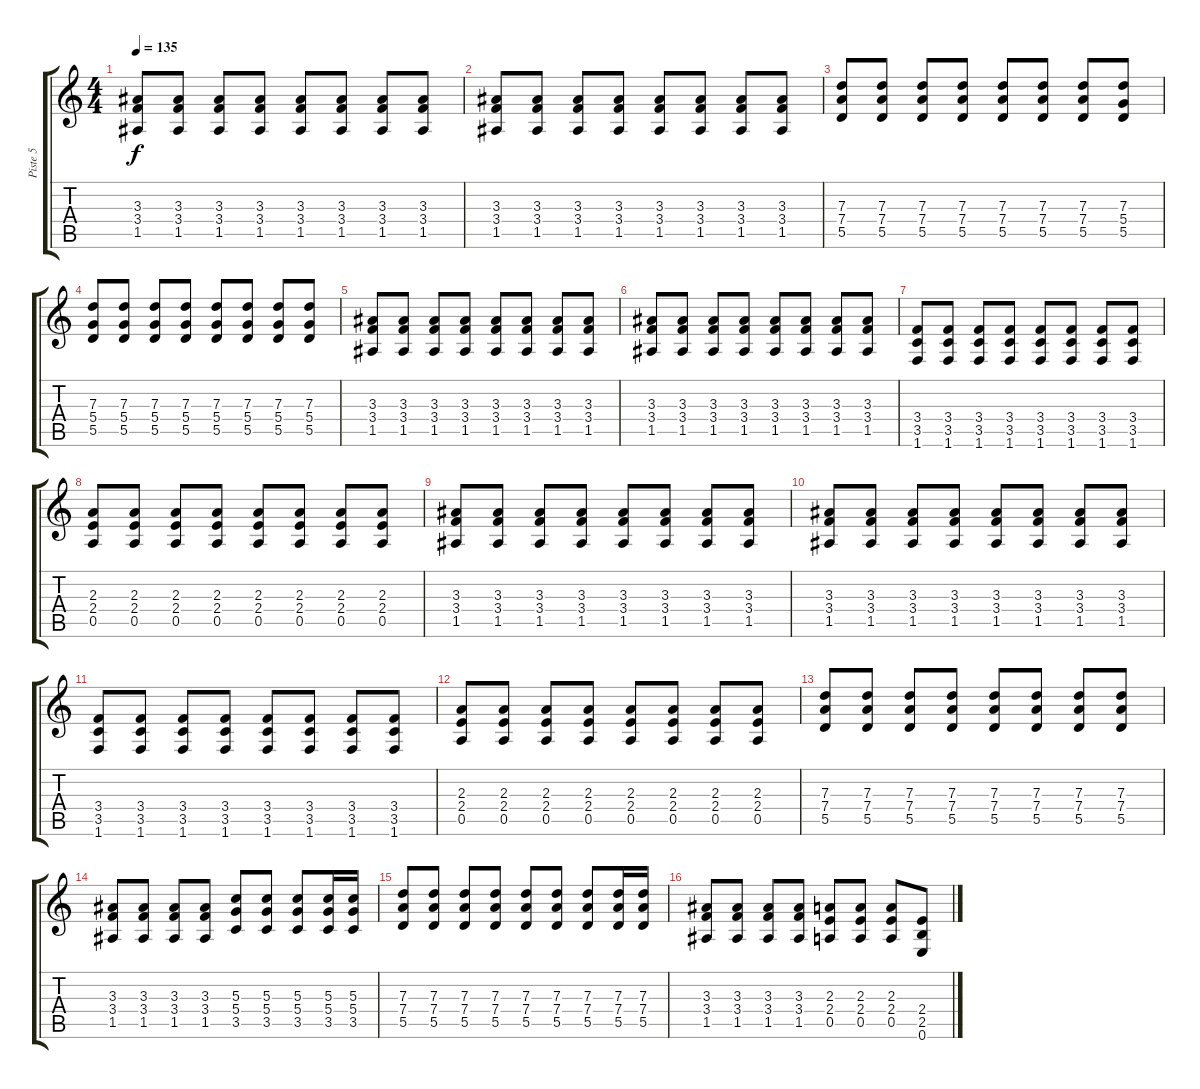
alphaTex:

\track ("Piste 5" "Piste 5") {instrument overdrivenguitar}
\staff {score tabs}
\tuning (E4 B3 G3 D3 A2 E2) {hide}
\ts (4 4)
\tempo 135
\clef g2
\ks c
(3.3 3.4 1.5).8{dy f} (3.3 3.4 1.5).8 (3.3 3.4 1.5).8 (3.3 3.4 1.5).8 (3.3 3.4 1.5).8 (3.3 3.4 1.5).8 (3.3 3.4 1.5).8 (3.3 3.4 1.5).8 |
(3.3 3.4 1.5).8 (3.3 3.4 1.5).8 (3.3 3.4 1.5).8 (3.3 3.4 1.5).8 (3.3 3.4 1.5).8 (3.3 3.4 1.5).8 (3.3 3.4 1.5).8 (3.3 3.4 1.5).8 |
(7.3 7.4 5.5).8 (7.3 7.4 5.5).8 (7.3 7.4 5.5).8 (7.3 7.4 5.5).8 (7.3 7.4 5.5).8 (7.3 7.4 5.5).8 (7.3 7.4 5.5).8 (7.3 5.4 5.5).8 |
(7.3 5.4 5.5).8 (7.3 5.4 5.5).8 (7.3 5.4 5.5).8 (7.3 5.4 5.5).8 (7.3 5.4 5.5).8 (7.3 5.4 5.5).8 (7.3 5.4 5.5).8 (7.3 5.4 5.5).8 |
(3.3 3.4 1.5).8 (3.3 3.4 1.5).8 (3.3 3.4 1.5).8 (3.3 3.4 1.5).8 (3.3 3.4 1.5).8 (3.3 3.4 1.5).8 (3.3 3.4 1.5).8 (3.3 3.4 1.5).8 |
(3.3 3.4 1.5).8 (3.3 3.4 1.5).8 (3.3 3.4 1.5).8 (3.3 3.4 1.5).8 (3.3 3.4 1.5).8 (3.3 3.4 1.5).8 (3.3 3.4 1.5).8 (3.3 3.4 1.5).8 |
(3.4 3.5 1.6).8 (3.4 3.5 1.6).8 (3.4 3.5 1.6).8 (3.4 3.5 1.6).8 (3.4 3.5 1.6).8 (3.4 3.5 1.6).8 (3.4 3.5 1.6).8 (3.4 3.5 1.6).8 |
(2.3 2.4 0.5).8 (2.3 2.4 0.5).8 (2.3 2.4 0.5).8 (2.3 2.4 0.5).8 (2.3 2.4 0.5).8 (2.3 2.4 0.5).8 (2.3 2.4 0.5).8 (2.3 2.4 0.5).8 |
(3.3 3.4 1.5).8 (3.3 3.4 1.5).8 (3.3 3.4 1.5).8 (3.3 3.4 1.5).8 (3.3 3.4 1.5).8 (3.3 3.4 1.5).8 (3.3 3.4 1.5).8 (3.3 3.4 1.5).8 |
(3.3 3.4 1.5).8 (3.3 3.4 1.5).8 (3.3 3.4 1.5).8 (3.3 3.4 1.5).8 (3.3 3.4 1.5).8 (3.3 3.4 1.5).8 (3.3 3.4 1.5).8 (3.3 3.4 1.5).8 |
(3.4 3.5 1.6).8 (3.4 3.5 1.6).8 (3.4 3.5 1.6).8 (3.4 3.5 1.6).8 (3.4 3.5 1.6).8 (3.4 3.5 1.6).8 (3.4 3.5 1.6).8 (3.4 3.5 1.6).8 |
(2.3 2.4 0.5).8 (2.3 2.4 0.5).8 (2.3 2.4 0.5).8 (2.3 2.4 0.5).8 (2.3 2.4 0.5).8 (2.3 2.4 0.5).8 (2.3 2.4 0.5).8 (2.3 2.4 0.5).8 |
(7.3 7.4 5.5).8 (7.3 7.4 5.5).8 (7.3 7.4 5.5).8 (7.3 7.4 5.5).8 (7.3 7.4 5.5).8 (7.3 7.4 5.5).8 (7.3 7.4 5.5).8 (7.3 7.4 5.5).8 |
(3.3 3.4 1.5).8 (3.3 3.4 1.5).8 (3.3 3.4 1.5).8 (3.3 3.4 1.5).8 (5.3 5.4 3.5).8 (5.3 5.4 3.5).8 (5.3 5.4 3.5).8 (5.3 5.4 3.5).16 (5.3 5.4 3.5).16 |
(7.3 7.4 5.5).8 (7.3 7.4 5.5).8 (7.3 7.4 5.5).8 (7.3 7.4 5.5).8 (7.3 7.4 5.5).8 (7.3 7.4 5.5).8 (7.3 7.4 5.5).8 (7.3 7.4 5.5).16 (7.3 7.4 5.5).16 |
(3.3 3.4 1.5).8 (3.3 3.4 1.5).8 (3.3 3.4 1.5).8 (3.3 3.4 1.5).8 (2.3 2.4 0.5).8 (2.3 2.4 0.5).8 (2.3 2.4 0.5).8 (2.4 2.5 0.6).8
